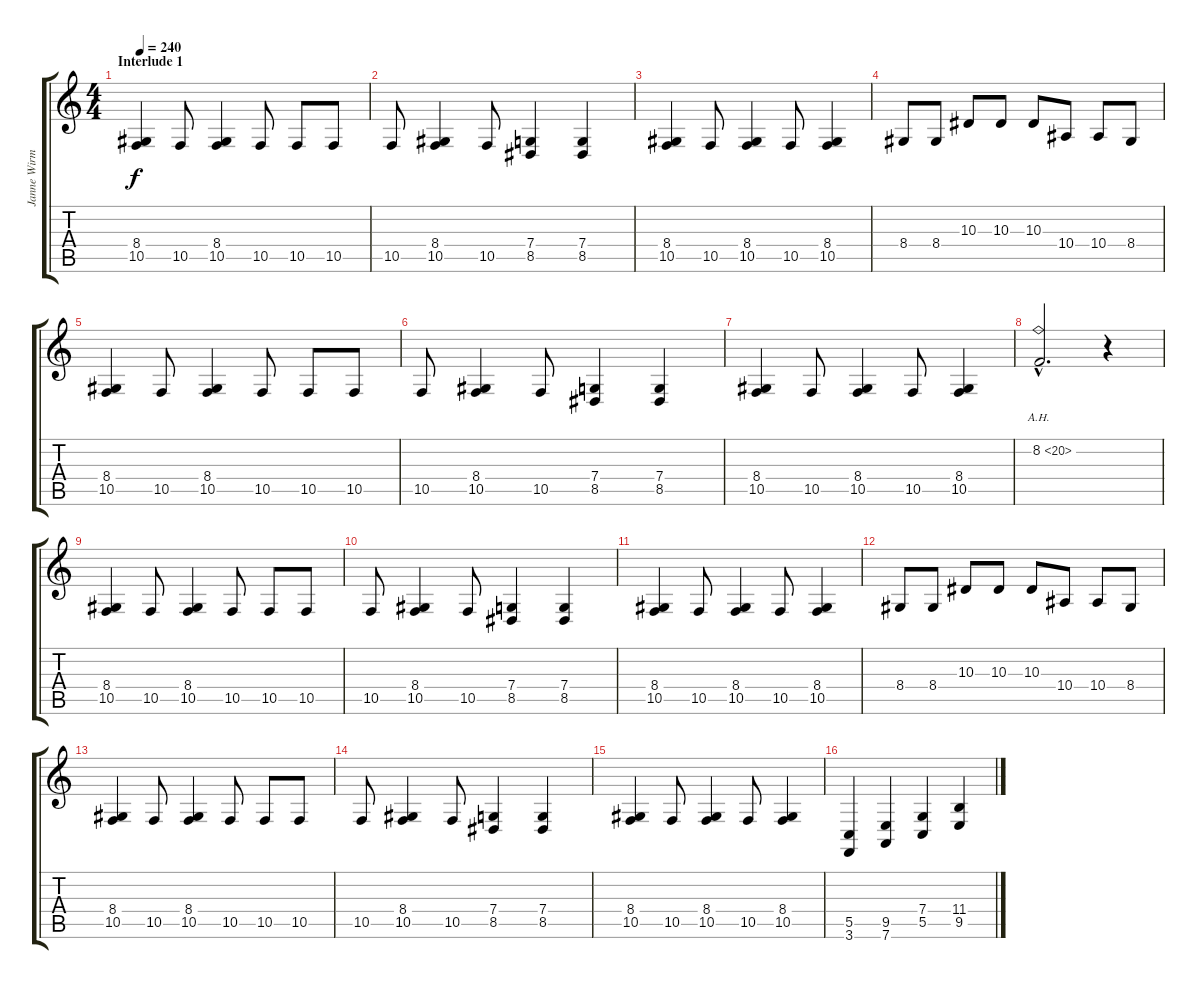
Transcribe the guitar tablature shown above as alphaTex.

\track ("Janne Wirman" "Janne Wirm") {instrument stringensemble1}
\staff {score tabs}
\tuning (D4 A3 F3 C3 G2 D2) {hide}
\ts (4 4)
\section ("" "Interlude 1")
\tempo 240
\clef g2
\ks c
(8.4 10.5).4{dy f instrument brightacousticpiano} 10.5.8 (8.4 10.5).4 10.5.8 10.5.8 10.5.8 |
10.5.8 (8.4 10.5).4 10.5.8 (7.4 8.5).4 (7.4 8.5).4 |
(8.4 10.5).4 10.5.8 (8.4 10.5).4 10.5.8 (8.4 10.5).4 |
8.4.8 8.4.8 10.3.8 10.3.8 10.3.8 10.4.8 10.4.8 8.4.8 |
(8.4 10.5).4 10.5.8 (8.4 10.5).4 10.5.8 10.5.8 10.5.8 |
10.5.8 (8.4 10.5).4 10.5.8 (7.4 8.5).4 (7.4 8.5).4 |
(8.4 10.5).4 10.5.8 (8.4 10.5).4 10.5.8 (8.4 10.5).4 |
8.2{ah 12 hac}.2{d} r.4 |
(8.4 10.5).4 10.5.8 (8.4 10.5).4 10.5.8 10.5.8 10.5.8 |
10.5.8 (8.4 10.5).4 10.5.8 (7.4 8.5).4 (7.4 8.5).4 |
(8.4 10.5).4 10.5.8 (8.4 10.5).4 10.5.8 (8.4 10.5).4 |
8.4.8 8.4.8 10.3.8 10.3.8 10.3.8 10.4.8 10.4.8 8.4.8 |
(8.4 10.5).4 10.5.8 (8.4 10.5).4 10.5.8 10.5.8 10.5.8 |
10.5.8 (8.4 10.5).4 10.5.8 (7.4 8.5).4 (7.4 8.5).4 |
(8.4 10.5).4 10.5.8 (8.4 10.5).4 10.5.8 (8.4 10.5).4 |
(5.5 3.6).4 (9.5 7.6).4 (7.4 5.5).4 (11.4 9.5).4
